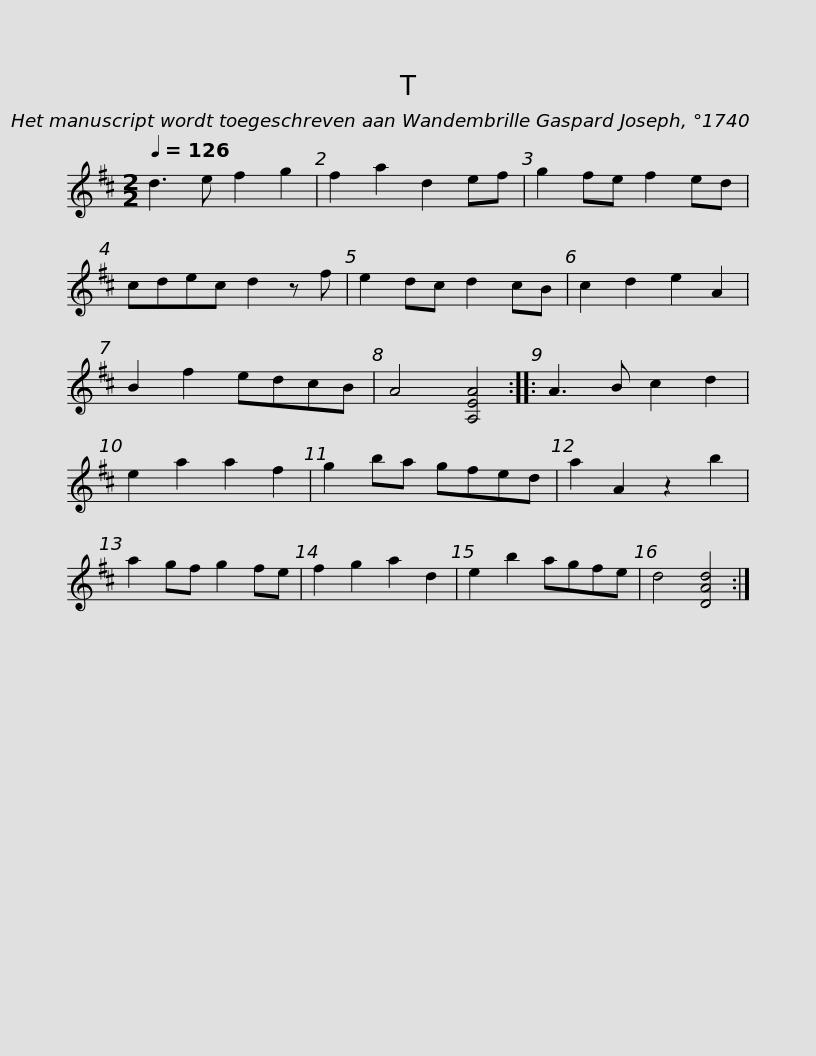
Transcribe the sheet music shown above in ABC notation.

X:1
L:1/8
Q:1/4=126
M:2/2
I:linebreak $
K:D
V:1 treble
V:1
 d3 e f2 g2 | f2 a2 d2 ef | g2 fe f2 ed | cdec d2 z f | e2 dc d2 cB | %5
 c2 d2 e2 A2 | B2 f2 edcB | A4 [A,EA]4 ::$ A3 B c2 d2 | e2 a2 a2 f2 | %10
 g2 ba gfed | a2 A2 z2 b2 | a2 gf g2 fe | f2 g2 a2 d2 | e2 b2 agfe | %15
 d4 [DAd]4 :| %16
